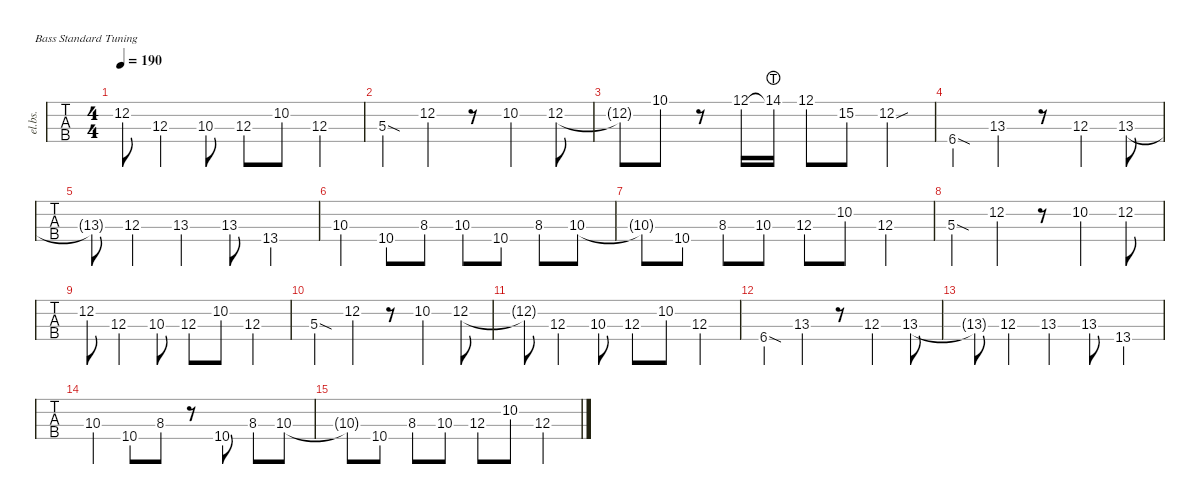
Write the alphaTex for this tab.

\defaultSystemsLayout 4
\hideDynamics
\bracketExtendMode nobrackets
\track ("山田リョウ" "el.bs.") {solo instrument electricbassfinger}
\staff {tabs}
\tuning (G2 D2 A1 E1)
\ts (4 4)
\tempo 190
\clef f4
\ks c
12.2{t}.8{dy mf beam Down} 12.3.4{beam Down} 10.3.8{beam Down} 12.3.8{beam Down} 10.2.8{beam Down} 12.3.4{beam Down} |
5.3{sod}.4{beam Down} 12.2.4{beam Down} r.8{beam Down} 10.2.4{beam Down} 12.2.8{beam Down} |
12.2{t}.8{beam Down} 10.1.8{beam Down} r.8{beam Down} 12.1.16{beam Down} 14.1{lht}.16{beam Down} 12.1.8{beam Down} 15.2.8{beam Down} 12.2{sou}.4{beam Down} |
6.4{sod acc #}.4{beam Up} 13.3{acc #}.4{beam Down} r.8{beam Down} 12.3.4{beam Down} 13.3{acc #}.8{beam Down} |
13.3{t acc #}.8{beam Down} 12.3.4{beam Down} 13.3{acc #}.4{beam Down} 13.3{acc #}.8{beam Down} 13.4.4{beam Down} |
10.3.4{beam Down} 10.4.8{beam Down} 8.3.8{beam Down} 10.3.8{beam Down} 10.4.8{beam Down} 8.3.8{beam Down} 10.3.8{beam Down} |
10.3{t}.8{beam Down} 10.4.8{beam Down} 8.3.8{beam Down} 10.3.8{beam Down} 12.3.8{beam Down} 10.2.8{beam Down} 12.3.4{beam Down} |
5.3{sod}.4{beam Down} 12.2.4{beam Down} r.8{beam Down} 10.2.4{beam Down} 12.2.8{beam Down} |
12.2.8{beam Down} 12.3.4{beam Down} 10.3.8{beam Down} 12.3.8{beam Down} 10.2.8{beam Down} 12.3.4{beam Down} |
5.3{sod}.4 12.2.4 r.8 10.2.4 12.2.8 |
12.2{t}.8 12.3.4 10.3.8 12.3.8 10.2.8 12.3.4 |
6.4{sod acc #}.4 13.3{acc #}.4 r.8 12.3.4 13.3{acc #}.8 |
13.3{t acc #}.8 12.3.4 13.3{acc #}.4 13.3{acc #}.8 13.4.4 |
10.3.4 10.4.8 8.3.8 r.8 10.4.8 8.3.8 10.3.8 |
10.3{t}.8 10.4.8 8.3.8 10.3.8 12.3.8 10.2.8 12.3.4
